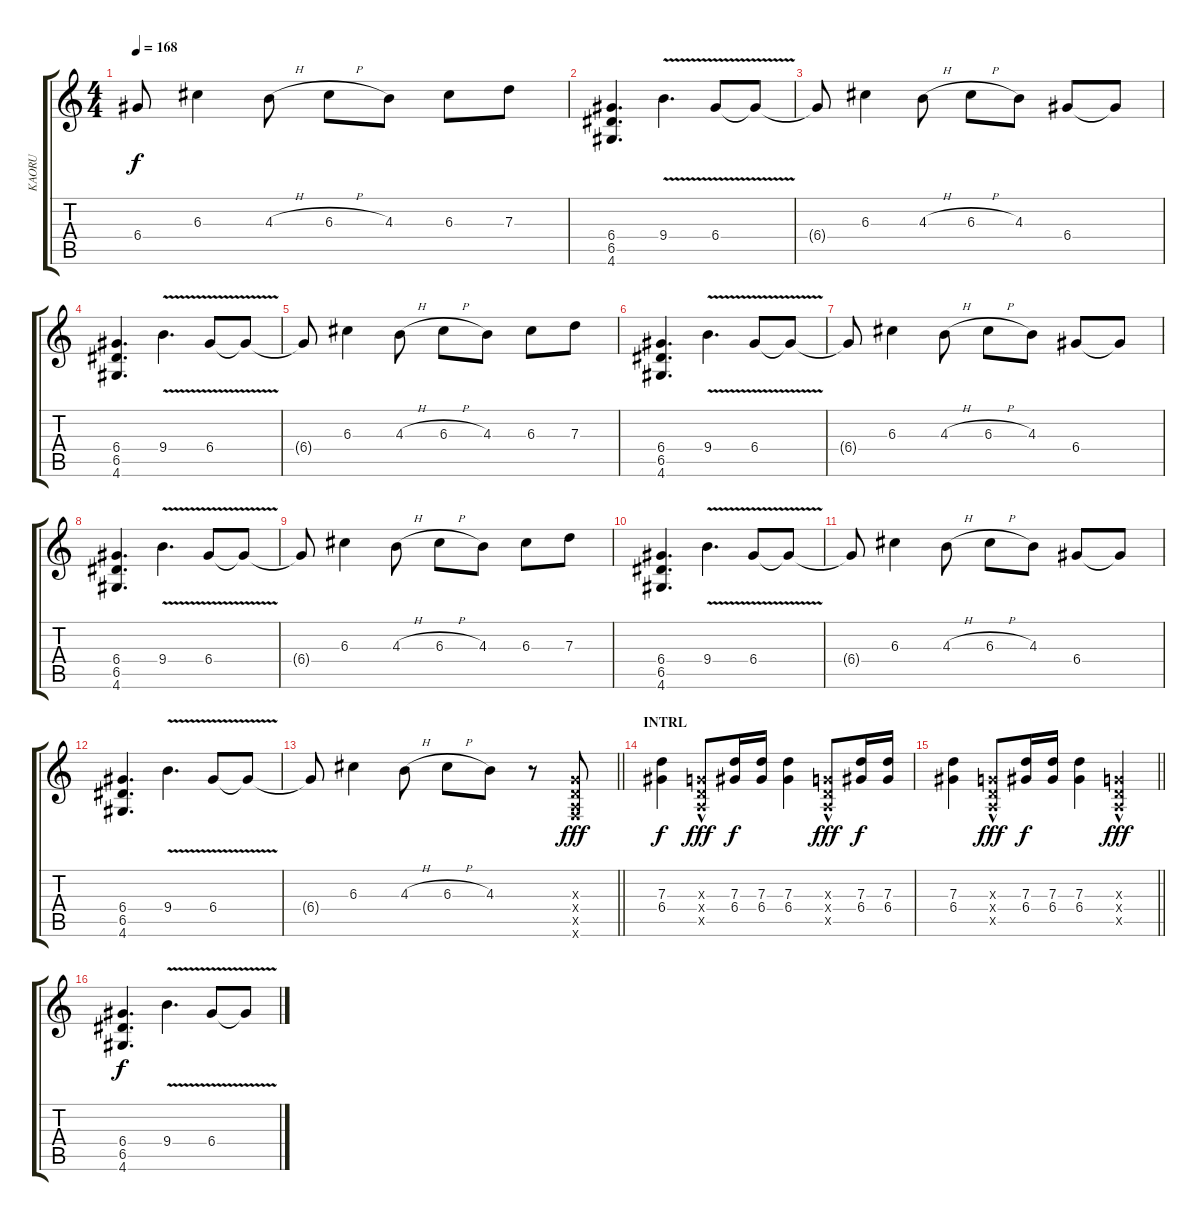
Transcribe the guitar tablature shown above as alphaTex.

\track ("KAORU" "KAORU") {instrument overdrivenguitar}
\staff {score tabs}
\tuning (E4 B3 G3 D3 A2 E2) {hide}
\ts (4 4)
\tempo 168
\clef g2
\ks c
6.4{t}.8{dy f} 6.3.4 4.3{h}.8 6.3{h}.8 4.3.8 6.3.8 7.3.8 |
(6.4 6.5 4.6).4{d} 9.4{v}.4{d} 6.4{v}.8 6.4{t}.8 |
6.4{t}.8 6.3.4 4.3{h}.8 6.3{h}.8 4.3.8 6.4.8 6.4{t}.8 |
(6.4 6.5 4.6).4{d} 9.4{v}.4{d} 6.4{v}.8 6.4{t}.8 |
6.4{t}.8 6.3.4 4.3{h}.8 6.3{h}.8 4.3.8 6.3.8 7.3.8 |
(6.4 6.5 4.6).4{d} 9.4{v}.4{d} 6.4{v}.8 6.4{t}.8 |
6.4{t}.8 6.3.4 4.3{h}.8 6.3{h}.8 4.3.8 6.4.8 6.4{t}.8 |
(6.4 6.5 4.6).4{d} 9.4{v}.4{d} 6.4{v}.8 6.4{t}.8 |
6.4{t}.8 6.3.4 4.3{h}.8 6.3{h}.8 4.3.8 6.3.8 7.3.8 |
(6.4 6.5 4.6).4{d} 9.4{v}.4{d} 6.4{v}.8 6.4{t}.8 |
6.4{t}.8 6.3.4 4.3{h}.8 6.3{h}.8 4.3.8 6.4.8 6.4{t}.8 |
(6.4 6.5 4.6).4{d} 9.4{v}.4{d} 6.4{v}.8 6.4{t}.8 |
\barLineRight lightlight
6.4{t}.8 6.3.4 4.3{h}.8 6.3{h}.8 4.3.8 r.8 (0.3{x} 0.4{x} 0.5{x} 1.6{x}).8{dy fff} |
\section ("" "INTRL")
(7.3 6.4).4{dy f} (0.3{hac x} 0.4{hac x} 0.5{hac x}).8{dy fff} (7.3 6.4).16{dy f} (7.3 6.4).16 (7.3 6.4).4 (0.3{hac x} 0.4{hac x} 0.5{hac x}).8{dy fff} (7.3 6.4).16{dy f} (7.3 6.4).16 |
\barLineRight lightlight
(7.3 6.4).4 (0.3{hac x} 0.4{hac x} 0.5{hac x}).8{dy fff} (7.3 6.4).16{dy f} (7.3 6.4).16 (7.3 6.4).4 (0.3{hac x} 0.4{hac x} 0.5{hac x}).4{dy fff} |
(6.4 6.5 4.6).4{d dy f} 9.4{v}.4{d} 6.4{v}.8 6.4{t}.8
